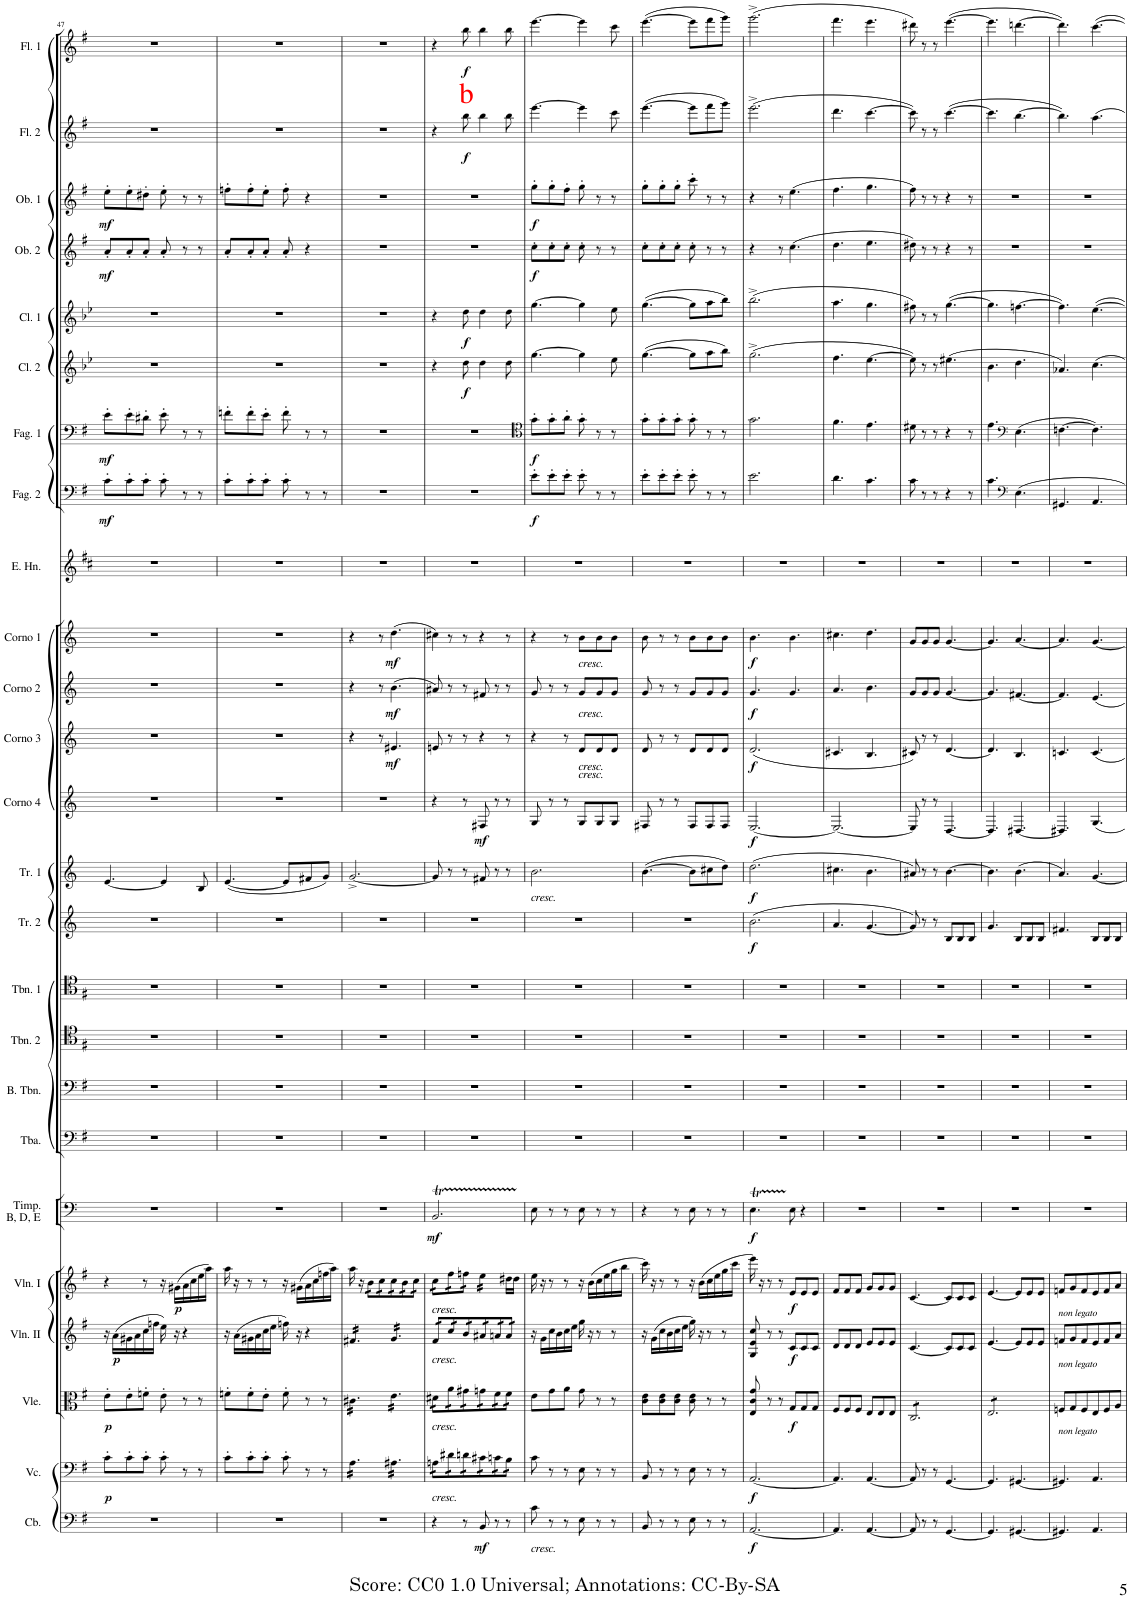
**kern	**dynam	**kern	**dynam	**kern	**dynam	**kern	**dynam	**kern	**dynam	**kern	**dynam	**kern	**kern	**kern	**kern	**kern	**dynam	**kern	**dynam	**kern	**dynam	**kern	**dynam	**kern	**dynam	**kern	**dynam	**kern	**kern	**dynam	**kern	**dynam	**kern	**dynam	**kern	**dynam	**kern	**dynam	**kern	**dynam	**kern	**dynam	**kern	**text	**dynam
*part25	*part25	*part24	*part24	*part23	*part23	*part22	*part22	*part21	*part21	*part20	*part20	*part19	*part18	*part17	*part16	*part15	*part15	*part14	*part14	*part13	*part13	*part12	*part12	*part11	*part11	*part10	*part10	*part9	*part8	*part8	*part7	*part7	*part6	*part6	*part5	*part5	*part4	*part4	*part3	*part3	*part2	*part2	*part1	*part1	*part1
*staff25	*staff25	*staff24	*staff24	*staff23	*staff23	*staff22	*staff22	*staff21	*staff21	*staff20	*staff20	*staff19	*staff18	*staff17	*staff16	*staff15	*staff15	*staff14	*staff14	*staff13	*staff13	*staff12	*staff12	*staff11	*staff11	*staff10	*staff10	*staff9	*staff8	*staff8	*staff7	*staff7	*staff6	*staff6	*staff5	*staff5	*staff4	*staff4	*staff3	*staff3	*staff2	*staff2	*staff1	*staff1	*staff1
*I"Contrabassi	*	*I"Violoncelli	*	*I"Viole	*	*I"Violini II	*	*I"Violini I	*	*I"Timpani in B, D und E.	*	*I"Tuba	*I"Trombone Basso	*I"Trombone Tenore 2	*I"Trombone Tenore 1	*I"Tromba in F 2	*	*I"Tromba in F 1	*	*I"Corno in F 4	*	*I"Corno in F 3	*	*I"Corno in F 2	*	*I"Corno in F 1	*	*I"English Horn	*I"Fagotto 2	*	*I"Fagotto 1	*	*I"Clarinetto in A 2	*	*I"Clarinetto in A 1	*	*I"Oboe 2	*	*I"Oboe 1	*	*I"Flauto 2	*	*I"Flauto 1	*	*
*I'Cb.	*	*I'Vc.	*	*I'Vle.	*	*I'Vln. II	*	*I'Vln. I	*	*I'Timp. B, D, E	*	*I'Tba.	*	*I'Tbn. 2	*I'Tbn. 1	*I'Tr. 2	*	*I'Tr. 1	*	*I'Corno 4	*	*I'Corno 3	*	*I'Corno 2	*	*I'Corno 1	*	*I'E. Hn.	*I'Fag. 2	*	*I'Fag. 1	*	*I'Cl. 2	*	*I'Cl. 1	*	*I'Ob. 2	*	*I'Ob. 1	*	*I'Fl. 2	*	*I'Fl. 1	*	*
!!LO:PB:g=z
*clefF4	*	*clefF4	*	*clefC3	*	*clefG2	*	*clefG2	*	*clefF4	*	*clefF4	*clefF4	*clefC4	*clefC4	*clefG2	*	*clefG2	*	*clefG2	*	*clefG2	*	*clefG2	*	*clefG2	*	*clefG2	*clefF4	*	*clefF4	*	*clefG2	*	*clefG2	*	*clefG2	*	*clefG2	*	*clefG2	*	*clefG2	*	*
*Trd7c12	*	*	*	*	*	*	*	*	*	*	*	*	*	*	*	*Trd-3c-5	*	*Trd-3c-5	*	*Trd4c7	*	*Trd4c7	*	*Trd4c7	*	*Trd4c7	*	*Trd4c7	*	*	*	*	*Trd2c3	*	*Trd2c3	*	*	*	*	*	*	*	*	*	*
*k[f#]	*	*k[f#]	*	*k[f#]	*	*k[f#]	*	*k[f#]	*	*k[]	*	*k[f#]	*k[f#]	*k[f#]	*k[f#]	*k[]	*	*k[]	*	*k[]	*	*k[]	*	*k[]	*	*k[]	*	*k[f#c#]	*k[f#]	*	*k[f#]	*	*k[b-e-]	*	*k[b-e-]	*	*k[f#]	*	*k[f#]	*	*k[f#]	*	*k[f#]	*	*
*M6/8	*	*M6/8	*	*M6/8	*	*M6/8	*	*M6/8	*	*M6/8	*	*M6/8	*M6/8	*M6/8	*M6/8	*M6/8	*	*M6/8	*	*M6/8	*	*M6/8	*	*M6/8	*	*M6/8	*	*M6/8	*M6/8	*	*M6/8	*	*M6/8	*	*M6/8	*	*M6/8	*	*M6/8	*	*M6/8	*	*M6/8	*	*
=47	=47	=47	=47	=47	=47	=47	=47	=47	=47	=47	=47	=47	=47	=47	=47	=47	=47	=47	=47	=47	=47	=47	=47	=47	=47	=47	=47	=47	=47	=47	=47	=47	=47	=47	=47	=47	=47	=47	=47	=47	=47	=47	=47	=47	=47
!	!	!	!LO:DY:b	!	!LO:DY:b	!	!	!	!	!	!	!	!	!	!	!	!	!	!	!	!	!	!	!	!	!	!	!	!	!LO:DY:b	!	!LO:DY:b	!	!	!	!	!	!LO:DY:b	!	!LO:DY:b	!	!	!	!	!
2.r	.	8c'\L	p	8e'\L	p	16r	.	4r	.	2.r	.	2.r	2.r	2.r	2.r	2.r	.	[4.e/	.	2.r	.	2.r	.	2.r	.	2.r	.	2.r	8c'\L	mf	8e'\L	mf	2.r	.	2.r	.	8a'/L	mf	8ee'\L	mf	2.r	.	2.r	.	.
!	!	!	!	!	!	!	!LO:DY:b	!	!	!	!	!	!	!	!	!	!	!	!	!	!	!	!	!	!	!	!	!	!	!	!	!	!	!	!	!	!	!	!	!	!	!	!	!	!
.	.	.	.	.	.	(16a\LL	p	.	.	.	.	.	.	.	.	.	.	.	.	.	.	.	.	.	.	.	.	.	.	.	.	.	.	.	.	.	.	.	.	.	.	.	.	.	.
.	.	8c'\	.	8e'\	.	16g#X\	.	.	.	.	.	.	.	.	.	.	.	.	.	.	.	.	.	.	.	.	.	.	8c'\	.	8e'\	.	.	.	.	.	8a'/	.	8ee'\	.	.	.	.	.	.
.	.	.	.	.	.	16a\	.	.	.	.	.	.	.	.	.	.	.	.	.	.	.	.	.	.	.	.	.	.	.	.	.	.	.	.	.	.	.	.	.	.	.	.	.	.	.
.	.	8c'\J	.	8fn'\J	.	16cc\	.	8r	.	.	.	.	.	.	.	.	.	.	.	.	.	.	.	.	.	.	.	.	8c'\J	.	8d#X'\J	.	.	.	.	.	8a'/J	.	8dd#X'\J	.	.	.	.	.	.
.	.	.	.	.	.	16ffn\JJ	.	.	.	.	.	.	.	.	.	.	.	.	.	.	.	.	.	.	.	.	.	.	.	.	.	.	.	.	.	.	.	.	.	.	.	.	.	.	.
.	.	8c'\	.	8e'\	.	16ee\)	.	16r	.	.	.	.	.	.	.	.	.	4e/]	.	.	.	.	.	.	.	.	.	.	8c'\	.	8e'\	.	.	.	.	.	8a'/	.	8ee'\	.	.	.	.	.	.
!	!	!	!	!	!	!	!	!	!LO:DY:b	!	!	!	!	!	!	!	!	!	!	!	!	!	!	!	!	!	!	!	!	!	!	!	!	!	!	!	!	!	!	!	!	!	!	!	!
.	.	.	.	.	.	16r	.	(16g#X\LL	p	.	.	.	.	.	.	.	.	.	.	.	.	.	.	.	.	.	.	.	.	.	.	.	.	.	.	.	.	.	.	.	.	.	.	.	.
.	.	8r	.	8r	.	4r	.	16a\	.	.	.	.	.	.	.	.	.	.	.	.	.	.	.	.	.	.	.	.	8r	.	8r	.	.	.	.	.	8r	.	8r	.	.	.	.	.	.
.	.	.	.	.	.	.	.	16cc\	.	.	.	.	.	.	.	.	.	.	.	.	.	.	.	.	.	.	.	.	.	.	.	.	.	.	.	.	.	.	.	.	.	.	.	.	.
.	.	8r	.	8r	.	.	.	16ee\	.	.	.	.	.	.	.	.	.	8B/	.	.	.	.	.	.	.	.	.	.	8r	.	8r	.	.	.	.	.	8r	.	8r	.	.	.	.	.	.
.	.	.	.	.	.	.	.	16aa\JJ)	.	.	.	.	.	.	.	.	.	.	.	.	.	.	.	.	.	.	.	.	.	.	.	.	.	.	.	.	.	.	.	.	.	.	.	.	.
=48	=48	=48	=48	=48	=48	=48	=48	=48	=48	=48	=48	=48	=48	=48	=48	=48	=48	=48	=48	=48	=48	=48	=48	=48	=48	=48	=48	=48	=48	=48	=48	=48	=48	=48	=48	=48	=48	=48	=48	=48	=48	=48	=48	=48	=48
2.r	.	8c'\L	.	8fn'\L	.	16r	.	16aa\	.	2.r	.	2.r	2.r	2.r	2.r	2.r	.	([4.e/	.	2.r	.	2.r	.	2.r	.	2.r	.	2.r	8c'\L	.	8fn'\L	.	2.r	.	2.r	.	8a'/L	.	8ffn'\L	.	2.r	.	2.r	.	.
.	.	.	.	.	.	(16a\LL	.	16r	.	.	.	.	.	.	.	.	.	.	.	.	.	.	.	.	.	.	.	.	.	.	.	.	.	.	.	.	.	.	.	.	.	.	.	.	.
.	.	8c'\	.	8f'\	.	16g#X\	.	8r	.	.	.	.	.	.	.	.	.	.	.	.	.	.	.	.	.	.	.	.	8c'\	.	8f'\	.	.	.	.	.	8a'/	.	8ff'\	.	.	.	.	.	.
.	.	.	.	.	.	16a\	.	.	.	.	.	.	.	.	.	.	.	.	.	.	.	.	.	.	.	.	.	.	.	.	.	.	.	.	.	.	.	.	.	.	.	.	.	.	.
.	.	8c'\J	.	8e'\J	.	16cc\	.	8r	.	.	.	.	.	.	.	.	.	.	.	.	.	.	.	.	.	.	.	.	8c'\J	.	8e'\J	.	.	.	.	.	8a'/J	.	8ee'\J	.	.	.	.	.	.
.	.	.	.	.	.	16ee\JJ	.	.	.	.	.	.	.	.	.	.	.	.	.	.	.	.	.	.	.	.	.	.	.	.	.	.	.	.	.	.	.	.	.	.	.	.	.	.	.
.	.	8c'\	.	8f'\	.	16ffn\)	.	16r	.	.	.	.	.	.	.	.	.	8e/L]	.	.	.	.	.	.	.	.	.	.	8c'\	.	8f'\	.	.	.	.	.	8a'/	.	8ff'\	.	.	.	.	.	.
.	.	.	.	.	.	16r	.	(16g#X\LL	.	.	.	.	.	.	.	.	.	.	.	.	.	.	.	.	.	.	.	.	.	.	.	.	.	.	.	.	.	.	.	.	.	.	.	.	.
.	.	8r	.	8r	.	4r	.	16a\	.	.	.	.	.	.	.	.	.	8f#X/	.	.	.	.	.	.	.	.	.	.	8r	.	8r	.	.	.	.	.	4r	.	4r	.	.	.	.	.	.
.	.	.	.	.	.	.	.	16cc\	.	.	.	.	.	.	.	.	.	.	.	.	.	.	.	.	.	.	.	.	.	.	.	.	.	.	.	.	.	.	.	.	.	.	.	.	.
.	.	8r	.	8r	.	.	.	16ffn\	.	.	.	.	.	.	.	.	.	8g/J)	.	.	.	.	.	.	.	.	.	.	8r	.	8r	.	.	.	.	.	.	.	.	.	.	.	.	.	.
.	.	.	.	.	.	.	.	16aa\JJ)	.	.	.	.	.	.	.	.	.	.	.	.	.	.	.	.	.	.	.	.	.	.	.	.	.	.	.	.	.	.	.	.	.	.	.	.	.
=49	=49	=49	=49	=49	=49	=49	=49	=49	=49	=49	=49	=49	=49	=49	=49	=49	=49	=49	=49	=49	=49	=49	=49	=49	=49	=49	=49	=49	=49	=49	=49	=49	=49	=49	=49	=49	=49	=49	=49	=49	=49	=49	=49	=49	=49
*	*	*tremolo	*	*	*	*	*	*	*	*	*	*	*	*	*	*	*	*	*	*	*	*	*	*	*	*	*	*	*	*	*	*	*	*	*	*	*	*	*	*	*	*	*	*	*
*	*	*	*	*tremolo	*	*	*	*	*	*	*	*	*	*	*	*	*	*	*	*	*	*	*	*	*	*	*	*	*	*	*	*	*	*	*	*	*	*	*	*	*	*	*	*	*
*	*	*	*	*	*	*tremolo	*	*	*	*	*	*	*	*	*	*	*	*	*	*	*	*	*	*	*	*	*	*	*	*	*	*	*	*	*	*	*	*	*	*	*	*	*	*	*
2.r	.	16A\LL	.	16c#X\LL	.	16f#X/LL	.	16aa\	.	2.r	.	2.r	2.r	2.r	2.r	2.r	.	[2.g^/	.	2.r	.	4r	.	4r	.	4r	.	2.r	2.r	.	2.r	.	2.r	.	2.r	.	2.r	.	2.r	.	2.r	.	2.r	.	.
.	.	16A\	.	16c#X\	.	16f#X/	.	16r	.	.	.	.	.	.	.	.	.	.	.	.	.	.	.	.	.	.	.	.	.	.	.	.	.	.	.	.	.	.	.	.	.	.	.	.	.
*	*	*	*	*	*	*	*	*tremolo	*	*	*	*	*	*	*	*	*	*	*	*	*	*	*	*	*	*	*	*	*	*	*	*	*	*	*	*	*	*	*	*	*	*	*	*	*
.	.	16A\	.	16c#X\	.	16f#X/	.	16b\LL	.	.	.	.	.	.	.	.	.	.	.	.	.	.	.	.	.	.	.	.	.	.	.	.	.	.	.	.	.	.	.	.	.	.	.	.	.
.	.	16A\	.	16c#X\	.	16f#X/	.	16b\	.	.	.	.	.	.	.	.	.	.	.	.	.	.	.	.	.	.	.	.	.	.	.	.	.	.	.	.	.	.	.	.	.	.	.	.	.
.	.	16A\	.	16c#X\	.	16f#X/	.	16cc\	.	.	.	.	.	.	.	.	.	.	.	.	.	8r	.	8r	.	8r	.	.	.	.	.	.	.	.	.	.	.	.	.	.	.	.	.	.	.
.	.	16A\JJ	.	16c#X\JJ	.	16f#X/JJ	.	16cc\	.	.	.	.	.	.	.	.	.	.	.	.	.	.	.	.	.	.	.	.	.	.	.	.	.	.	.	.	.	.	.	.	.	.	.	.	.
!	!	!	!	!	!	!	!	!	!	!	!	!	!	!	!	!	!	!	!	!	!	!	!LO:DY:b	!	!LO:DY:b	!	!LO:DY:b	!	!	!	!	!	!	!	!	!	!	!	!	!	!	!	!	!	!
.	.	16A#X\LL	.	16e\LL	.	16g/LL	.	16cc\	.	.	.	.	.	.	.	.	.	.	.	.	.	4.e#X/	mf	(4.b\	mf	(4.dd\	mf	.	.	.	.	.	.	.	.	.	.	.	.	.	.	.	.	.	.
.	.	16A#X\	.	16e\	.	16g/	.	16cc\	.	.	.	.	.	.	.	.	.	.	.	.	.	.	.	.	.	.	.	.	.	.	.	.	.	.	.	.	.	.	.	.	.	.	.	.	.
.	.	16A#X\	.	16e\	.	16g/	.	16b\	.	.	.	.	.	.	.	.	.	.	.	.	.	.	.	.	.	.	.	.	.	.	.	.	.	.	.	.	.	.	.	.	.	.	.	.	.
.	.	16A#X\	.	16e\	.	16g/	.	16b\	.	.	.	.	.	.	.	.	.	.	.	.	.	.	.	.	.	.	.	.	.	.	.	.	.	.	.	.	.	.	.	.	.	.	.	.	.
.	.	16A#X\	.	16e\	.	16g/	.	16cc\	.	.	.	.	.	.	.	.	.	.	.	.	.	.	.	.	.	.	.	.	.	.	.	.	.	.	.	.	.	.	.	.	.	.	.	.	.
.	.	16A#X\JJ	.	16e\JJ	.	16g/JJ	.	16cc\JJ	.	.	.	.	.	.	.	.	.	.	.	.	.	.	.	.	.	.	.	.	.	.	.	.	.	.	.	.	.	.	.	.	.	.	.	.	.
=50	=50	=50	=50	=50	=50	=50	=50	=50	=50	=50	=50	=50	=50	=50	=50	=50	=50	=50	=50	=50	=50	=50	=50	=50	=50	=50	=50	=50	=50	=50	=50	=50	=50	=50	=50	=50	=50	=50	=50	=50	=50	=50	=50	=50	=50
!	!	!	!	!	!	!	!	!LO:TX:b:i:t=cresc.	!	!	!	!	!	!	!	!	!	!	!	!	!	!	!	!	!	!	!	!	!	!	!	!	!	!	!	!	!	!	!	!	!	!	!	!	!
!	!	!	!	!	!	!LO:TX:b:i:t=cresc.	!	!	!	!	!	!	!	!	!	!	!	!	!	!	!	!	!	!	!	!	!	!	!	!	!	!	!	!	!	!	!	!	!	!	!	!	!	!	!
!	!	!	!	!LO:TX:b:i:t=cresc.	!	!	!	!	!	!	!	!	!	!	!	!	!	!	!	!	!	!	!	!	!	!	!	!	!	!	!	!	!	!	!	!	!	!	!	!	!	!	!	!	!
!	!	!LO:TX:b:i:t=cresc.	!	!	!	!	!	!	!	!	!	!	!	!	!	!	!	!	!	!	!	!	!	!	!	!	!	!	!	!	!	!	!	!	!	!	!	!	!	!	!	!	!	!	!
!	!	!	!	!	!	!	!	!	!	!	!LO:DY:b	!	!	!	!	!	!	!	!	!	!	!	!	!	!	!	!	!	!	!	!	!	!	!	!	!	!	!	!	!	!	!	!	!	!
4r	.	16An\LL	.	16d#X\LL	.	16f#/LL	.	16cc\LL	.	2.BBt/	mf	2.r	2.r	2.r	2.r	2.r	.	8g/]	.	4r	.	8en/	.	8a#X/)	.	8cc#X\)	.	2.r	2.r	.	2.r	.	4r	.	4r	.	2.r	.	2.r	.	4r	.	4r	.	.
.	.	16An\	.	16d#X\	.	16f#/	.	16cc\	.	.	.	.	.	.	.	.	.	.	.	.	.	.	.	.	.	.	.	.	.	.	.	.	.	.	.	.	.	.	.	.	.	.	.	.	.
.	.	16d#X\	.	16a\	.	16cc/	.	16ff#\	.	.	.	.	.	.	.	.	.	8r	.	.	.	8r	.	8r	.	8r	.	.	.	.	.	.	.	.	.	.	.	.	.	.	.	.	.	.	.
.	.	16d#X\	.	16a\	.	16cc/	.	16ff#\	.	.	.	.	.	.	.	.	.	.	.	.	.	.	.	.	.	.	.	.	.	.	.	.	.	.	.	.	.	.	.	.	.	.	.	.	.
!	!	!	!	!	!	!	!	!	!	!	!	!	!	!	!	!	!	!	!	!	!	!	!	!	!	!	!	!	!	!	!	!	!	!LO:DY:b	!	!LO:DY:b	!	!	!	!	!	!LO:DY:b	!	!LO:LY:b:color=#FF0000	!LO:DY:b
8r	.	16dn\	.	16g#X\	.	16b/	.	16ffn\	.	.	.	.	.	.	.	.	.	8r	.	8r	.	8r	.	8r	.	8r	.	.	.	.	.	.	8dd\	f	8dd\	f	.	.	.	.	8bb\	f	8bb\	b	f
.	.	16dn\	.	16g#X\	.	16b/	.	16ffn\JJ	.	.	.	.	.	.	.	.	.	.	.	.	.	.	.	.	.	.	.	.	.	.	.	.	.	.	.	.	.	.	.	.	.	.	.	.	.
!	!LO:DY:b	!	!	!	!	!	!	!	!	!	!	!	!	!	!	!	!	!	!	!	!LO:DY:b	!	!	!	!	!	!	!	!	!	!	!	!	!	!	!	!	!	!	!	!	!	!	!	!
8BB/	mf	16c#X\	.	16gn\	.	16a#X/	.	16ee\LL	.	.	.	.	.	.	.	.	.	8f#X/	.	8F#X/	mf	4r	.	8f#X/	.	4r	.	.	.	.	.	.	4dd\	.	4dd\	.	.	.	.	.	4bb\	.	4bb\	.	.
.	.	16c#X\	.	16gn\	.	16a#X/	.	16ee\	.	.	.	.	.	.	.	.	.	.	.	.	.	.	.	.	.	.	.	.	.	.	.	.	.	.	.	.	.	.	.	.	.	.	.	.	.
8r	.	16cn\	.	16f#\	.	16an/	.	16ee\	.	.	.	.	.	.	.	.	.	8r	.	8r	.	.	.	8r	.	.	.	.	.	.	.	.	.	.	.	.	.	.	.	.	.	.	.	.	.
.	.	16cn\	.	16f#\	.	16an/	.	16ee\JJ	.	.	.	.	.	.	.	.	.	.	.	.	.	.	.	.	.	.	.	.	.	.	.	.	.	.	.	.	.	.	.	.	.	.	.	.	.
*	*	*	*	*	*	*	*	*Xtremolo	*	*	*	*	*	*	*	*	*	*	*	*	*	*	*	*	*	*	*	*	*	*	*	*	*	*	*	*	*	*	*	*	*	*	*	*	*
8r	.	16B\	.	16f#\	.	16a/	.	16dd#X\LL	.	.	.	.	.	.	.	.	.	8r	.	8r	.	8r	.	8r	.	8r	.	.	.	.	.	.	8dd\	.	8dd\	.	.	.	.	.	8bb\	.	8bb\	.	.
.	.	16B\JJ	.	16f#\JJ	.	16a/JJ	.	16dd#\JJ	.	.	.	.	.	.	.	.	.	.	.	.	.	.	.	.	.	.	.	.	.	.	.	.	.	.	.	.	.	.	.	.	.	.	.	.	.
*	*	*	*	*	*	*Xtremolo	*	*	*	*	*	*	*	*	*	*	*	*	*	*	*	*	*	*	*	*	*	*	*	*	*	*	*	*	*	*	*	*	*	*	*	*	*	*	*
*	*	*	*	*Xtremolo	*	*	*	*	*	*	*	*	*	*	*	*	*	*	*	*	*	*	*	*	*	*	*	*	*	*	*	*	*	*	*	*	*	*	*	*	*	*	*	*	*
*	*	*Xtremolo	*	*	*	*	*	*	*	*	*	*	*	*	*	*	*	*	*	*	*	*	*	*	*	*	*	*	*	*	*	*	*	*	*	*	*	*	*	*	*	*	*	*	*
=51	=51	=51	=51	=51	=51	=51	=51	=51	=51	=51	=51	=51	=51	=51	=51	=51	=51	=51	=51	=51	=51	=51	=51	=51	=51	=51	=51	=51	=51	=51	=51	=51	=51	=51	=51	=51	=51	=51	=51	=51	=51	=51	=51	=51	=51
*	*	*	*	*	*	*	*	*	*	*	*	*	*	*	*	*	*	*	*	*	*	*	*	*	*	*	*	*	*	*	*clefC4	*	*	*	*	*	*	*	*	*	*	*	*	*	*
!	!	!	!	!	!	!	!	!	!	!	!	!	!	!	!	!	!	!LO:TX:b:i:t=cresc.	!	!	!	!	!	!	!	!	!	!	!	!	!	!	!	!	!	!	!	!	!	!	!	!	!	!	!
!LO:TX:b:i:t=cresc.	!	!	!	!	!	!	!	!	!	!	!	!	!	!	!	!	!	!	!	!	!	!	!	!	!	!	!	!	!	!	!	!	!	!	!	!	!	!	!	!	!	!	!	!	!
!	!	!	!	!	!	!	!	!	!	!	!	!	!	!	!	!	!	!	!	!	!	!	!	!	!	!	!	!	!	!LO:DY:b	!	!LO:DY:b	!	!	!	!	!	!LO:DY:b	!	!LO:DY:b	!	!	!	!	!
8c\	.	8c\	.	8e\L	.	16r	.	16ee\	.	8E\	.	2.r	2.r	2.r	2.r	2.r	.	2.b\	.	8G/	.	4r	.	8g/	.	4r	.	2.r	8e'\L	f	8g'\L	f	[4.gg\	.	[4.gg\	.	8cc'\L	f	8gg'\L	f	[4.eee\	.	[4.eee\	.	.
.	.	.	.	.	.	16g\LL	.	16r	.	.	.	.	.	.	.	.	.	.	.	.	.	.	.	.	.	.	.	.	.	.	.	.	.	.	.	.	.	.	.	.	.	.	.	.	.
8r	.	8r	.	8g\	.	16cc\	.	8r	.	8r	.	.	.	.	.	.	.	.	.	8r	.	.	.	8r	.	.	.	.	8e'\	.	8g'\	.	.	.	.	.	8cc'\	.	8gg'\	.	.	.	.	.	.
.	.	.	.	.	.	16b\	.	.	.	.	.	.	.	.	.	.	.	.	.	.	.	.	.	.	.	.	.	.	.	.	.	.	.	.	.	.	.	.	.	.	.	.	.	.	.
8r	.	8r	.	8a\J	.	16cc\	.	8r	.	8r	.	.	.	.	.	.	.	.	.	8r	.	8r	.	8r	.	8r	.	.	8e'\J	.	8a'\J	.	.	.	.	.	8cc'\J	.	8ff#'\J	.	.	.	.	.	.
.	.	.	.	.	.	16ee\JJ	.	.	.	.	.	.	.	.	.	.	.	.	.	.	.	.	.	.	.	.	.	.	.	.	.	.	.	.	.	.	.	.	.	.	.	.	.	.	.
!	!	!	!	!	!	!	!	!	!	!	!	!	!	!	!	!	!	!	!	!	!	!	!	!	!	!LO:TX:b:i:t=cresc.	!	!	!	!	!	!	!	!	!	!	!	!	!	!	!	!	!	!	!
!	!	!	!	!	!	!	!	!	!	!	!	!	!	!	!	!	!	!	!	!	!	!	!	!LO:TX:b:i:t=cresc.	!	!	!	!	!	!	!	!	!	!	!	!	!	!	!	!	!	!	!	!	!
!	!	!	!	!	!	!	!	!	!	!	!	!	!	!	!	!	!	!	!	!	!	!LO:TX:b:i:t=cresc.	!	!	!	!	!	!	!	!	!	!	!	!	!	!	!	!	!	!	!	!	!	!	!
!	!	!	!	!	!	!	!	!	!	!	!	!	!	!	!	!	!	!	!	!LO:TX:a:i:t=cresc.	!	!	!	!	!	!	!	!	!	!	!	!	!	!	!	!	!	!	!	!	!	!	!	!	!
8E\	.	8E\	.	8g\	.	16gg\	.	16r	.	8E\	.	.	.	.	.	.	.	.	.	8G/L	.	8d/L	.	8g/L	.	8b\L	.	.	8e'\	.	8g'\	.	4gg\]	.	4gg\]	.	8cc'\	.	8gg'\	.	4eee\]	.	4eee\]	.	.
.	.	.	.	.	.	16r	.	(16b\LL	.	.	.	.	.	.	.	.	.	.	.	.	.	.	.	.	.	.	.	.	.	.	.	.	.	.	.	.	.	.	.	.	.	.	.	.	.
8r	.	8r	.	8r	.	8r	.	16cc\	.	8r	.	.	.	.	.	.	.	.	.	8G/	.	8d/	.	8g/	.	8b\	.	.	8r	.	8r	.	.	.	.	.	8r	.	8r	.	.	.	.	.	.
.	.	.	.	.	.	.	.	16ee\	.	.	.	.	.	.	.	.	.	.	.	.	.	.	.	.	.	.	.	.	.	.	.	.	.	.	.	.	.	.	.	.	.	.	.	.	.
8r	.	8r	.	8r	.	8r	.	16gg\	.	8r	.	.	.	.	.	.	.	.	.	8G/J	.	8d/J	.	8g/J	.	8b\J	.	.	8r	.	8r	.	8ee-\	.	8ee-\	.	8r	.	8r	.	8ccc\	.	8ccc\	.	.
.	.	.	.	.	.	.	.	16bb\JJ	.	.	.	.	.	.	.	.	.	.	.	.	.	.	.	.	.	.	.	.	.	.	.	.	.	.	.	.	.	.	.	.	.	.	.	.	.
=52	=52	=52	=52	=52	=52	=52	=52	=52	=52	=52	=52	=52	=52	=52	=52	=52	=52	=52	=52	=52	=52	=52	=52	=52	=52	=52	=52	=52	=52	=52	=52	=52	=52	=52	=52	=52	=52	=52	=52	=52	=52	=52	=52	=52	=52
8BB/	.	8BB/	.	8c\ 8e\L	.	16r	.	16ccc\)	.	4r	.	2.r	2.r	2.r	2.r	2.r	.	([4.b\	.	8F#X/	.	8d/	.	8g/	.	8b\	.	2.r	8e'\L	.	8g'\L	.	([4.gg\	.	([4.gg\	.	8cc'\L	.	8gg'\L	.	([4.eee\	.	([4.eee\	.	.
.	.	.	.	.	.	(16g\LL	.	16r	.	.	.	.	.	.	.	.	.	.	.	.	.	.	.	.	.	.	.	.	.	.	.	.	.	.	.	.	.	.	.	.	.	.	.	.	.
8r	.	8r	.	8c\ 8e\	.	16cc\	.	8r	.	.	.	.	.	.	.	.	.	.	.	8r	.	8r	.	8r	.	8r	.	.	8e'\	.	8g'\	.	.	.	.	.	8cc'\	.	8gg'\	.	.	.	.	.	.
.	.	.	.	.	.	16b\	.	.	.	.	.	.	.	.	.	.	.	.	.	.	.	.	.	.	.	.	.	.	.	.	.	.	.	.	.	.	.	.	.	.	.	.	.	.	.
8r	.	8r	.	8c\ 8e\J	.	16cc\	.	8r	.	8r	.	.	.	.	.	.	.	.	.	8r	.	8r	.	8r	.	8r	.	.	8e'\J	.	8g'\J	.	.	.	.	.	8cc'\J	.	8gg'\J	.	.	.	.	.	.
.	.	.	.	.	.	16ee\JJ	.	.	.	.	.	.	.	.	.	.	.	.	.	.	.	.	.	.	.	.	.	.	.	.	.	.	.	.	.	.	.	.	.	.	.	.	.	.	.
8E\	.	8E\	.	8c\ 8e\	.	16gg\)	.	16r	.	8E\	.	.	.	.	.	.	.	8b\L]	.	8F#/L	.	8d/L	.	8g/L	.	8b\L	.	.	8e'\	.	8g'\	.	8gg\L]	.	8gg\L]	.	8cc'\	.	8ccc'\	.	8eee\L]	.	8eee\L]	.	.
.	.	.	.	.	.	16r	.	(16b\LL	.	.	.	.	.	.	.	.	.	.	.	.	.	.	.	.	.	.	.	.	.	.	.	.	.	.	.	.	.	.	.	.	.	.	.	.	.
8r	.	8r	.	8r	.	8r	.	16cc\	.	8r	.	.	.	.	.	.	.	8cc#X\	.	8F#/	.	8d/	.	8g/	.	8b\	.	.	8r	.	8r	.	8aa\	.	8aa\	.	8r	.	8r	.	8fff#\	.	8fff#\	.	.
.	.	.	.	.	.	.	.	16ee\	.	.	.	.	.	.	.	.	.	.	.	.	.	.	.	.	.	.	.	.	.	.	.	.	.	.	.	.	.	.	.	.	.	.	.	.	.
8r	.	8r	.	8r	.	8r	.	16gg\	.	8r	.	.	.	.	.	.	.	8dd\J)	.	8F#/J	.	8d/J	.	8g/J	.	8b\J	.	.	8r	.	8r	.	8bb-\J)	.	8bb-\J)	.	8r	.	8r	.	8ggg\J)	.	8ggg\J)	.	.
.	.	.	.	.	.	.	.	16ccc\JJ	.	.	.	.	.	.	.	.	.	.	.	.	.	.	.	.	.	.	.	.	.	.	.	.	.	.	.	.	.	.	.	.	.	.	.	.	.
=53	=53	=53	=53	=53	=53	=53	=53	=53	=53	=53	=53	=53	=53	=53	=53	=53	=53	=53	=53	=53	=53	=53	=53	=53	=53	=53	=53	=53	=53	=53	=53	=53	=53	=53	=53	=53	=53	=53	=53	=53	=53	=53	=53	=53	=53
!	!LO:DY:b	!	!LO:DY:b	!	!	!	!	!	!	!	!LO:DY:b	!	!	!	!	!	!LO:DY:b	!	!LO:DY:b	!	!LO:DY:b	!	!LO:DY:b	!	!LO:DY:b	!	!LO:DY:b	!	!	!	!	!	!	!	!	!	!	!	!	!	!	!	!	!	!
[2.AA/	f	[2.AA/	f	8E/ 8c/ 8g/	.	8G/ 8e/ 8cc/	.	16eee\)	.	4.Et\	f	2.r	2.r	2.r	2.r	(2.b\	f	(2.dd\	f	[2.E/	f	(2.d/	f	4.g/	f	4.b\	f	2.r	2.e\	.	2.g\	.	(2.gg^\	.	(2.bb-^\	.	4r	.	4r	.	(2.eee^\	.	(2.ggg^\	.	.
.	.	.	.	.	.	.	.	16r	.	.	.	.	.	.	.	.	.	.	.	.	.	.	.	.	.	.	.	.	.	.	.	.	.	.	.	.	.	.	.	.	.	.	.	.	.
.	.	.	.	8r	.	8r	.	8r	.	.	.	.	.	.	.	.	.	.	.	.	.	.	.	.	.	.	.	.	.	.	.	.	.	.	.	.	.	.	.	.	.	.	.	.	.
.	.	.	.	8r	.	8r	.	8r	.	.	.	.	.	.	.	.	.	.	.	.	.	.	.	.	.	.	.	.	.	.	.	.	.	.	.	.	8r	.	8r	.	.	.	.	.	.
!	!	!	!	!	!LO:DY:b	!	!LO:DY:b	!	!LO:DY:b	!	!	!	!	!	!	!	!	!	!	!	!	!	!	!	!	!	!	!	!	!	!	!	!	!	!	!	!	!	!	!	!	!	!	!	!
.	.	.	.	8G/L	f	8c/L	f	8e/L	f	8E\	.	.	.	.	.	.	.	.	.	.	.	.	.	4.g/	.	4.b\	.	.	.	.	.	.	.	.	.	.	(4.cc\	.	(4.ee\	.	.	.	.	.	.
.	.	.	.	8G/	.	8c/	.	8e/	.	4r	.	.	.	.	.	.	.	.	.	.	.	.	.	.	.	.	.	.	.	.	.	.	.	.	.	.	.	.	.	.	.	.	.	.	.
.	.	.	.	8G/J	.	8c/J	.	8e/J	.	.	.	.	.	.	.	.	.	.	.	.	.	.	.	.	.	.	.	.	.	.	.	.	.	.	.	.	.	.	.	.	.	.	.	.	.
=54	=54	=54	=54	=54	=54	=54	=54	=54	=54	=54	=54	=54	=54	=54	=54	=54	=54	=54	=54	=54	=54	=54	=54	=54	=54	=54	=54	=54	=54	=54	=54	=54	=54	=54	=54	=54	=54	=54	=54	=54	=54	=54	=54	=54	=54
4.AA/]	.	4.AA/]	.	8F#/L	.	8d/L	.	8f#/L	.	2.r	.	2.r	2.r	2.r	2.r	4.a/	.	4.cc#X\	.	2.E/_	.	4.c#X/	.	4.a/	.	4.cc#X\	.	2.r	4.d\	.	4.f#\	.	4.ff\	.	4.aa\	.	4.dd\	.	4.ff#\	.	4.ddd\	.	4.fff#\	.	.
.	.	.	.	8F#/	.	8d/	.	8f#/	.	.	.	.	.	.	.	.	.	.	.	.	.	.	.	.	.	.	.	.	.	.	.	.	.	.	.	.	.	.	.	.	.	.	.	.	.
.	.	.	.	8F#/J	.	8d/J	.	8f#/J	.	.	.	.	.	.	.	.	.	.	.	.	.	.	.	.	.	.	.	.	.	.	.	.	.	.	.	.	.	.	.	.	.	.	.	.	.
[4.AA/	.	[4.AA/	.	8E/L	.	8e/L	.	8g/L	.	.	.	.	.	.	.	[4.g/	.	4.b\	.	.	.	4.B/	.	4.b\	.	4.dd\	.	.	4.c\	.	4.e\	.	[4.ee-\	.	4.gg\	.	4.ee\	.	4.gg\	.	[4.ccc\	.	4.eee\	.	.
.	.	.	.	8E/	.	8e/	.	8g/	.	.	.	.	.	.	.	.	.	.	.	.	.	.	.	.	.	.	.	.	.	.	.	.	.	.	.	.	.	.	.	.	.	.	.	.	.
.	.	.	.	8E/J	.	8e/J	.	8g/J	.	.	.	.	.	.	.	.	.	.	.	.	.	.	.	.	.	.	.	.	.	.	.	.	.	.	.	.	.	.	.	.	.	.	.	.	.
=55	=55	=55	=55	=55	=55	=55	=55	=55	=55	=55	=55	=55	=55	=55	=55	=55	=55	=55	=55	=55	=55	=55	=55	=55	=55	=55	=55	=55	=55	=55	=55	=55	=55	=55	=55	=55	=55	=55	=55	=55	=55	=55	=55	=55	=55
*	*	*	*	*tremolo	*	*	*	*	*	*	*	*	*	*	*	*	*	*	*	*	*	*	*	*	*	*	*	*	*	*	*	*	*	*	*	*	*	*	*	*	*	*	*	*	*
8AA/]	.	8AA/]	.	8C/L	.	[4.c/	.	[4.c/	.	2.r	.	2.r	2.r	2.r	2.r	8g/])	.	8a#X/)	.	8E/]	.	8c#X/)	.	8g/L	.	8g/L	.	2.r	8c\	.	8d#X\	.	8ee-\])	.	8ff#X\)	.	8dd#X\)	.	8ff#\)	.	8ccc\])	.	8ddd#X\)	.	.
8r	.	8r	.	8C/	.	.	.	.	.	.	.	.	.	.	.	8r	.	8r	.	8r	.	8r	.	8g/	.	8g/	.	.	8r	.	8r	.	8r	.	8r	.	8r	.	8r	.	8r	.	8r	.	.
8r	.	8r	.	8C/	.	.	.	.	.	.	.	.	.	.	.	8r	.	8r	.	8r	.	8r	.	8g/J	.	8g/J	.	.	8r	.	8r	.	8r	.	8r	.	8r	.	8r	.	8r	.	8r	.	.
[4.GG/	.	[4.GG/	.	8C/	.	8c/L]	.	8c/L]	.	.	.	.	.	.	.	8B/L	.	[4.b\	.	[4.D/	.	[4.d/	.	[4.g/	.	[4.g/	.	.	4r	.	4r	.	(4.ee#X\	.	([4.gg\	.	4r	.	4r	.	([4.ccc\	.	([4.eee\	.	.
.	.	.	.	8C/	.	8c/	.	8c/	.	.	.	.	.	.	.	8B/	.	.	.	.	.	.	.	.	.	.	.	.	.	.	.	.	.	.	.	.	.	.	.	.	.	.	.	.	.
.	.	.	.	8C/J	.	8c/J	.	8c/J	.	.	.	.	.	.	.	8B/J	.	.	.	.	.	.	.	.	.	.	.	.	8r	.	8r	.	.	.	.	.	8r	.	8r	.	.	.	.	.	.
=56	=56	=56	=56	=56	=56	=56	=56	=56	=56	=56	=56	=56	=56	=56	=56	=56	=56	=56	=56	=56	=56	=56	=56	=56	=56	=56	=56	=56	=56	=56	=56	=56	=56	=56	=56	=56	=56	=56	=56	=56	=56	=56	=56	=56	=56
4.GG/]	.	4.GG/]	.	8E/L	.	[4.e/	.	[4.e/	.	2.r	.	2.r	2.r	2.r	2.r	4.g/	.	4.b\]	.	4.D/]	.	4.d/]	.	4.g/]	.	4.g/]	.	2.r	4.c\	.	4.e\	.	4.b-\	.	4.gg\]	.	2.r	.	2.r	.	4.ccc\]	.	4.eee\]	.	.
.	.	.	.	8E/	.	.	.	.	.	.	.	.	.	.	.	.	.	.	.	.	.	.	.	.	.	.	.	.	.	.	.	.	.	.	.	.	.	.	.	.	.	.	.	.	.
.	.	.	.	8E/	.	.	.	.	.	.	.	.	.	.	.	.	.	.	.	.	.	.	.	.	.	.	.	.	.	.	.	.	.	.	.	.	.	.	.	.	.	.	.	.	.
*	*	*	*	*	*	*	*	*	*	*	*	*	*	*	*	*	*	*	*	*	*	*	*	*	*	*	*	*	*clefF4	*	*clefF4	*	*	*	*	*	*	*	*	*	*	*	*	*	*
[4.GG#X/	.	[4.GG#X/	.	8E/	.	8e/L]	.	8e/L]	.	.	.	.	.	.	.	8B/L	.	(4.b\	.	[<4.D#X/	.	4.B/	.	[<4.f#X/	.	[4.a/	.	.	4.E\	.	(4.E\	.	4.dd\	.	[4.ffn\	.	.	.	.	.	[4.bb\	.	[4.dddn\	.	.
.	.	.	.	8E/	.	8e/	.	8e/	.	.	.	.	.	.	.	8B/	.	.	.	.	.	.	.	.	.	.	.	.	.	.	.	.	.	.	.	.	.	.	.	.	.	.	.	.	.
.	.	.	.	8E/J	.	8e/J	.	8e/J	.	.	.	.	.	.	.	8B/J	.	.	.	.	.	.	.	.	.	.	.	.	.	.	.	.	.	.	.	.	.	.	.	.	.	.	.	.	.
*	*	*	*	*Xtremolo	*	*	*	*	*	*	*	*	*	*	*	*	*	*	*	*	*	*	*	*	*	*	*	*	*	*	*	*	*	*	*	*	*	*	*	*	*	*	*	*	*
=57	=57	=57	=57	=57	=57	=57	=57	=57	=57	=57	=57	=57	=57	=57	=57	=57	=57	=57	=57	=57	=57	=57	=57	=57	=57	=57	=57	=57	=57	=57	=57	=57	=57	=57	=57	=57	=57	=57	=57	=57	=57	=57	=57	=57	=57
!	!	!	!	!	!	!	!	!LO:TX:b:i:t=non legato	!	!	!	!	!	!	!	!	!	!	!	!	!	!	!	!	!	!	!	!	!	!	!	!	!	!	!	!	!	!	!	!	!	!	!	!	!
!	!	!	!	!	!	!LO:TX:b:i:t=non legato	!	!	!	!	!	!	!	!	!	!	!	!	!	!	!	!	!	!	!	!	!	!	!	!	!	!	!	!	!	!	!	!	!	!	!	!	!	!	!
!	!	!	!	!LO:TX:b:i:t=non legato	!	!	!	!	!	!	!	!	!	!	!	!	!	!	!	!	!	!	!	!	!	!	!	!	!	!	!	!	!	!	!	!	!	!	!	!	!	!	!	!	!
4.GG#X/]	.	4.GG#X/]	.	8Fn/L	.	8fn/L	.	8fn/L	.	2.r	.	2.r	2.r	2.r	2.r	4.f#X/	.	4.a/)	.	4.D#X/]	.	4.cn/	.	4.f#/]	.	4.a/]	.	2.r	4.GG#X/	.	[4.Fn\	.	4.a-X/)	.	4.ff\])	.	2.r	.	2.r	.	4.bb\])	.	4.ddd\])	.	.
.	.	.	.	8G/	.	8g/	.	8g/	.	.	.	.	.	.	.	.	.	.	.	.	.	.	.	.	.	.	.	.	.	.	.	.	.	.	.	.	.	.	.	.	.	.	.	.	.
.	.	.	.	8F/	.	8f/	.	8f/	.	.	.	.	.	.	.	.	.	.	.	.	.	.	.	.	.	.	.	.	.	.	.	.	.	.	.	.	.	.	.	.	.	.	.	.	.
4.AA/	.	4.AA/	.	8E/	.	8e/	.	8e/	.	.	.	.	.	.	.	8B/L	.	[4.g/	.	4.G/	.	4.c/	.	4.e/	.	[4.g/	.	.	4.AA/	.	4.F\])	.	4.cc\	.	[4.ee-\	.	.	.	.	.	4.aa\	.	[>4.ccc\	.	.
.	.	.	.	8F/	.	8f/	.	8f/	.	.	.	.	.	.	.	8B/	.	.	.	.	.	.	.	.	.	.	.	.	.	.	.	.	.	.	.	.	.	.	.	.	.	.	.	.	.
.	.	.	.	8A/J	.	8a/J	.	8a/J	.	.	.	.	.	.	.	8B/J	.	.	.	.	.	.	.	.	.	.	.	.	.	.	.	.	.	.	.	.	.	.	.	.	.	.	.	.	.
=	=	=	=	=	=	=	=	=	=	=	=	=	=	=	=	=	=	=	=	=	=	=	=	=	=	=	=	=	=	=	=	=	=	=	=	=	=	=	=	=	=	=	=	=	=
*-	*-	*-	*-	*-	*-	*-	*-	*-	*-	*-	*-	*-	*-	*-	*-	*-	*-	*-	*-	*-	*-	*-	*-	*-	*-	*-	*-	*-	*-	*-	*-	*-	*-	*-	*-	*-	*-	*-	*-	*-	*-	*-	*-	*-	*-
